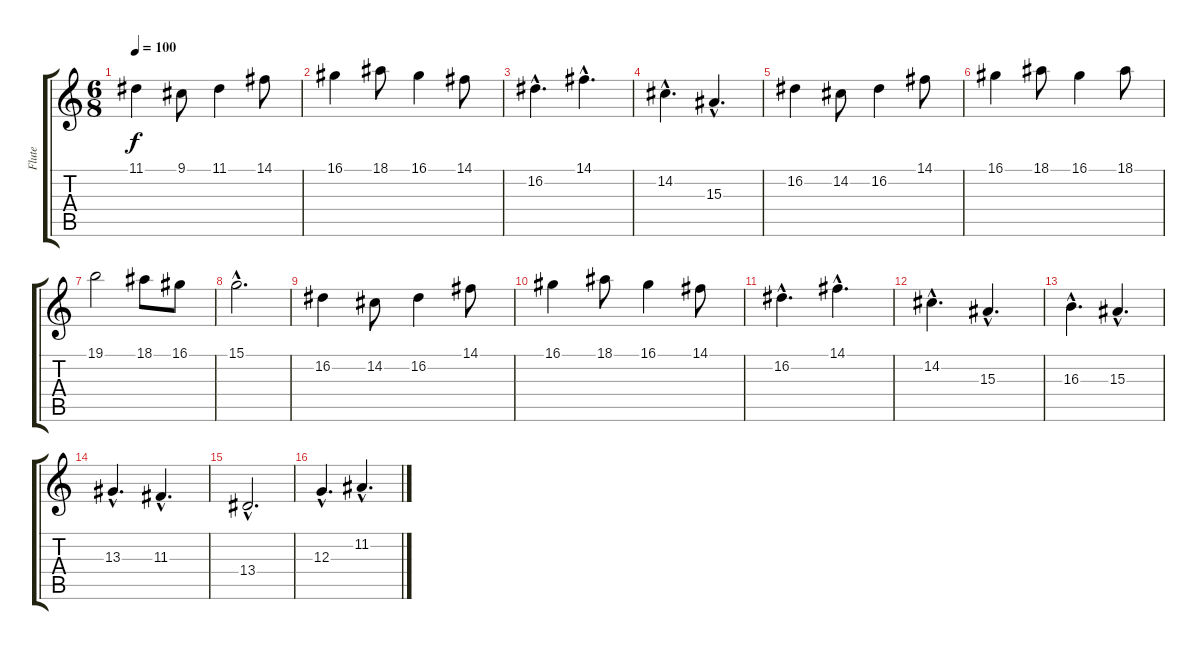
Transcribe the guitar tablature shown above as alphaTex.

\track ("Flute" "Flute") {instrument flute}
\staff {score tabs}
\tuning (E4 B3 G3 D3 A2 E2) {hide}
\ts (6 8)
\tempo 100
\clef g2
\ks c
11.1.4{dy f instrument flute} 9.1.8 11.1.4 14.1.8 |
16.1.4 18.1.8 16.1.4 14.1.8 |
16.2{hac}.4{d} 14.1{hac}.4{d} |
14.2{hac}.4{d} 15.3{hac}.4{d} |
16.2.4 14.2.8 16.2.4 14.1.8 |
16.1.4 18.1.8 16.1.4 18.1.8 |
19.1.2 18.1.8 16.1.8 |
15.1{hac}.2{d} |
16.2.4 14.2.8 16.2.4 14.1.8 |
16.1.4 18.1.8 16.1.4 14.1.8 |
16.2{hac}.4{d} 14.1{hac}.4{d} |
14.2{hac}.4{d} 15.3{hac}.4{d} |
16.3{hac}.4{d} 15.3{hac}.4{d} |
13.3{hac}.4{d} 11.3{hac}.4{d} |
13.4{hac}.2{d} |
12.3{hac}.4{d} 11.2{hac}.4{d}
